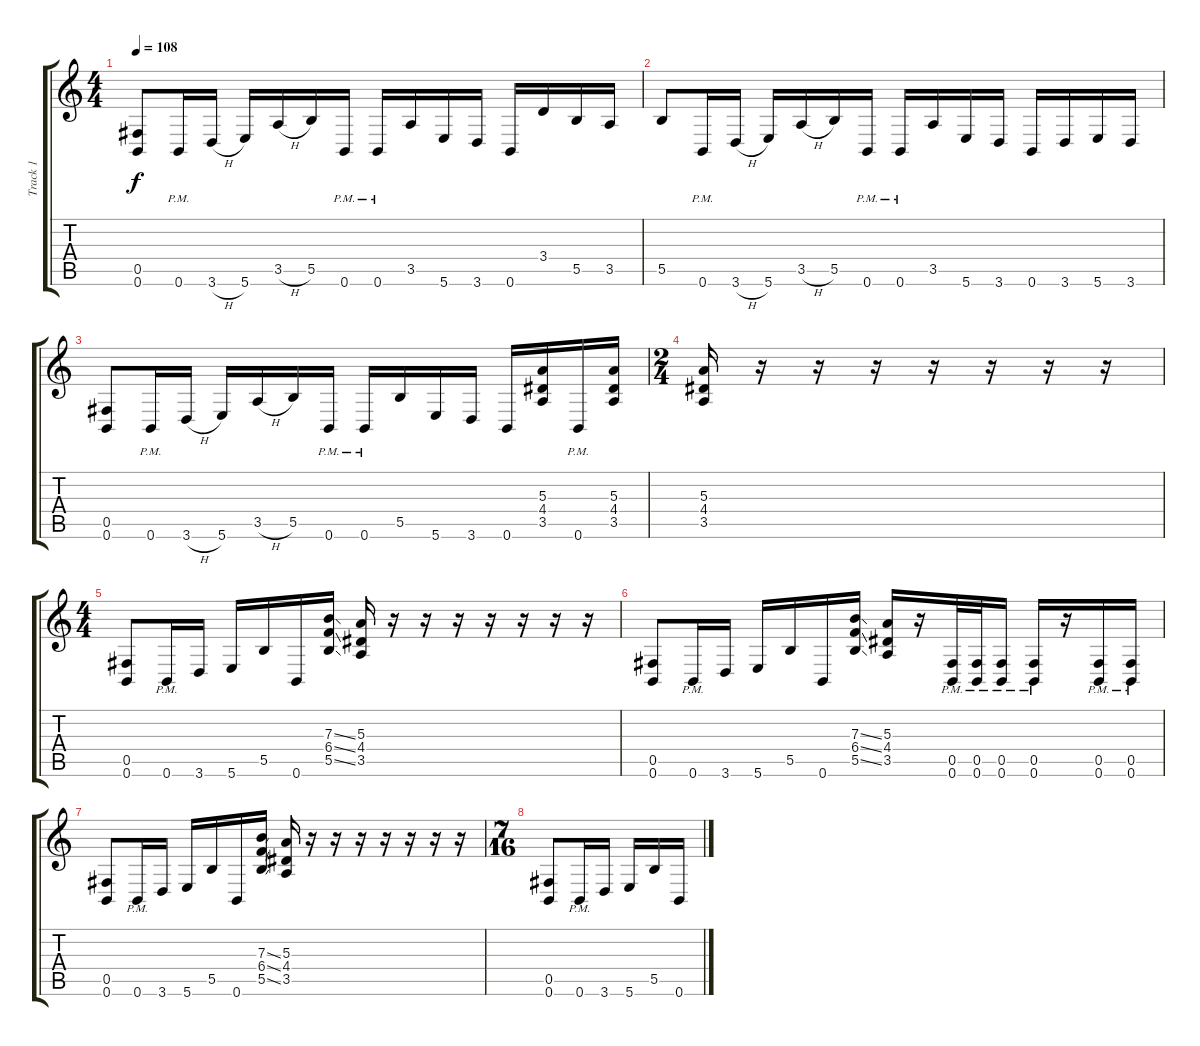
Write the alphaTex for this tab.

\track ("Track 1" "Track 1") {instrument distortionguitar}
\staff {score tabs}
\tuning (Db4 Ab3 E3 B2 Gb2 B1) {hide}
\ts (4 4)
\tempo 108
\clef g2
\ks c
(0.5 0.6).8{dy f} 0.6{pm}.16 3.6{h}.16 5.6.16 3.5{h}.16 5.5.16 0.6{pm}.16 0.6{pm}.16 3.5.16 5.6.16 3.6.16 0.6.16 3.4.16 5.5.16 3.5.16 |
5.5.8 0.6{pm}.16 3.6{h}.16 5.6.16 3.5{h}.16 5.5.16 0.6{pm}.16 0.6{pm}.16 3.5.16 5.6.16 3.6.16 0.6.16 3.6.16 5.6.16 3.6.16 |
(0.5 0.6).8 0.6{pm}.16 3.6{h}.16 5.6.16 3.5{h}.16 5.5.16 0.6{pm}.16 0.6{pm}.16 5.5.16 5.6.16 3.6.16 0.6.16 (5.3 4.4 3.5).16 0.6{pm}.16 (5.3 4.4 3.5).16 |
\ts (2 4)
(5.3 4.4 3.5).16 r.16 r.16 r.16 r.16 r.16 r.16 r.16 |
\ts (4 4)
(0.5 0.6).8 0.6{pm}.16 3.6.16 5.6.16 5.5.16 0.6.16 (7.3{ss} 6.4{ss} 5.5{ss}).16 (5.3 4.4 3.5).16 r.16 r.16 r.16 r.16 r.16 r.16 r.16 |
(0.5 0.6).8 0.6{pm}.16 3.6.16 5.6.16 5.5.16 0.6.16 (7.3{ss} 6.4{ss} 5.5{ss}).16 (5.3 4.4 3.5).16 r.16 (0.5{pm} 0.6{pm}).32 (0.5{pm} 0.6{pm}).32 (0.5{pm} 0.6{pm}).16 (0.5{pm} 0.6{pm}).16 r.16 (0.5{pm} 0.6{pm}).16 (0.5{pm} 0.6{pm}).16 |
(0.5 0.6).8 0.6{pm}.16 3.6.16 5.6.16 5.5.16 0.6.16 (7.3{ss} 6.4{ss} 5.5{ss}).16 (5.3 4.4 3.5).16 r.16 r.16 r.16 r.16 r.16 r.16 r.16 |
\ts (7 16)
(0.5 0.6).8 0.6{pm}.16 3.6.16 5.6.16 5.5.16 0.6.16
